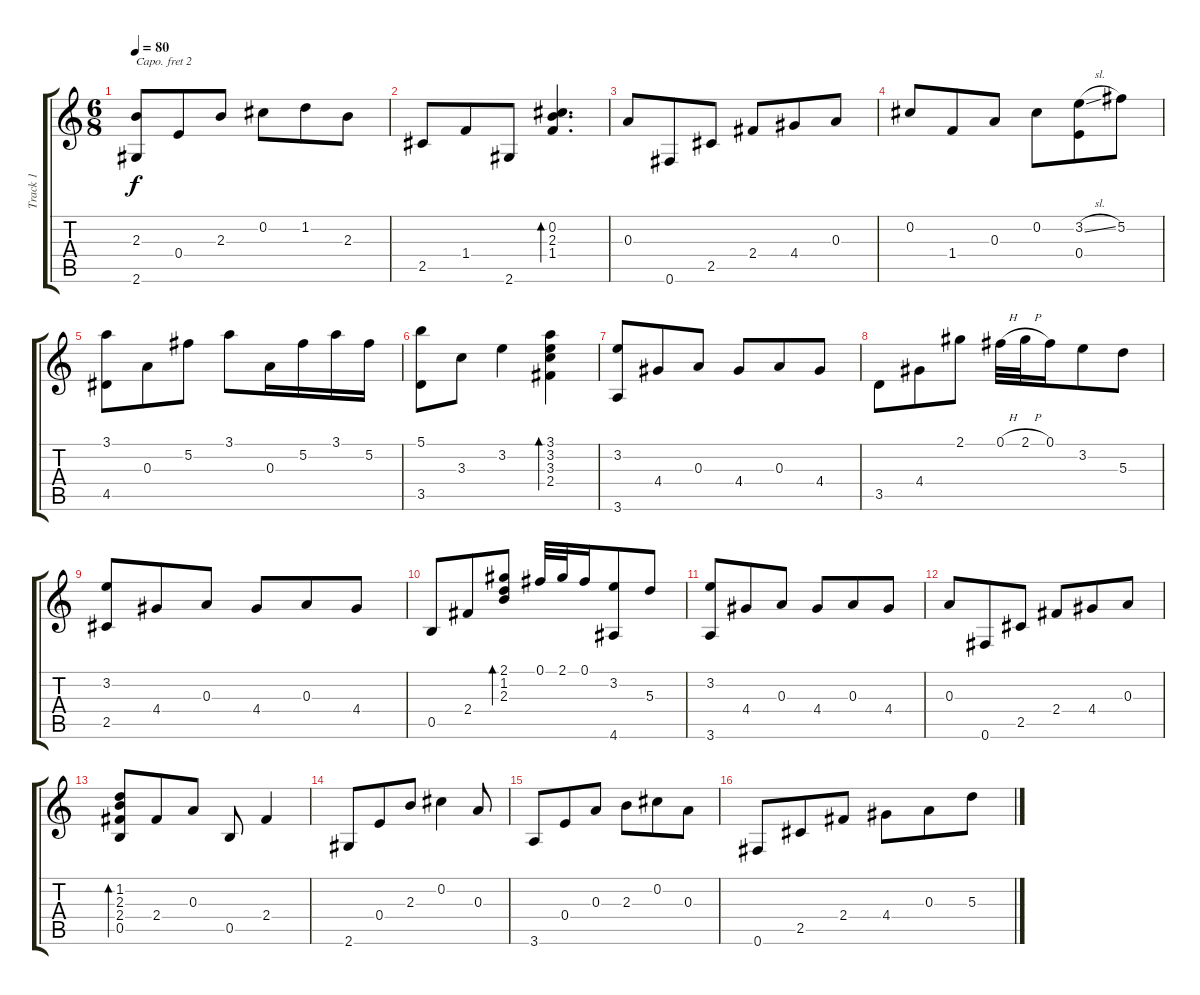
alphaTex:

\track ("Track 1" "Track 1") {instrument acousticguitarsteel}
\staff {score tabs}
\capo 2
\tuning (E4 B3 G3 D3 A2 E2) {hide}
\ts (6 8)
\tempo 80
\clef g2
\ks c
(2.3 2.6).8{dy f} 0.4.8 2.3.8 0.2.8 1.2.8 2.3.8 |
2.5.8 1.4.8 2.6.8 (0.2 2.3 1.4).4{d bd 480} |
0.3.8 0.6.8 2.5.8 2.4.8 4.4.8 0.3.8 |
0.2.8 1.4.8 0.3.8 0.2.8 (3.2{sl} 0.4).8 5.2.8 |
(3.1 4.5).8 0.3.8 5.2.8 3.1.8 0.3.16 5.2.16 3.1.16 5.2.16 |
(5.1 3.5).8 3.3.8 3.2.4 (3.1 3.2 3.3 2.4).4{bd 480} |
(3.2 3.6).8 4.4.8 0.3.8 4.4.8 0.3.8 4.4.8 |
3.5.8 4.4.8 2.1.8 0.1{h}.32 2.1{h}.32 0.1.16 3.2.8 5.3.8 |
(3.2 2.5).8 4.4.8 0.3.8 4.4.8 0.3.8 4.4.8 |
0.5.8 2.4.8 (2.1 1.2 2.3).8{bd 480} 0.1.32 2.1.32 0.1.16 (3.2 4.6).8 5.3.8 |
(3.2 3.6).8 4.4.8 0.3.8 4.4.8 0.3.8 4.4.8 |
0.3.8 0.6.8 2.5.8 2.4.8 4.4.8 0.3.8 |
(1.2 2.3 2.4 0.5).8{bd 480} 2.4.8 0.3.8 0.5.8 2.4.4 |
2.6.8 0.4.8 2.3.8 0.2.4 0.3.8 |
3.6.8 0.4.8 0.3.8 2.3.8 0.2.8 0.3.8 |
0.6.8 2.5.8 2.4.8 4.4.8 0.3.8 5.3.8
